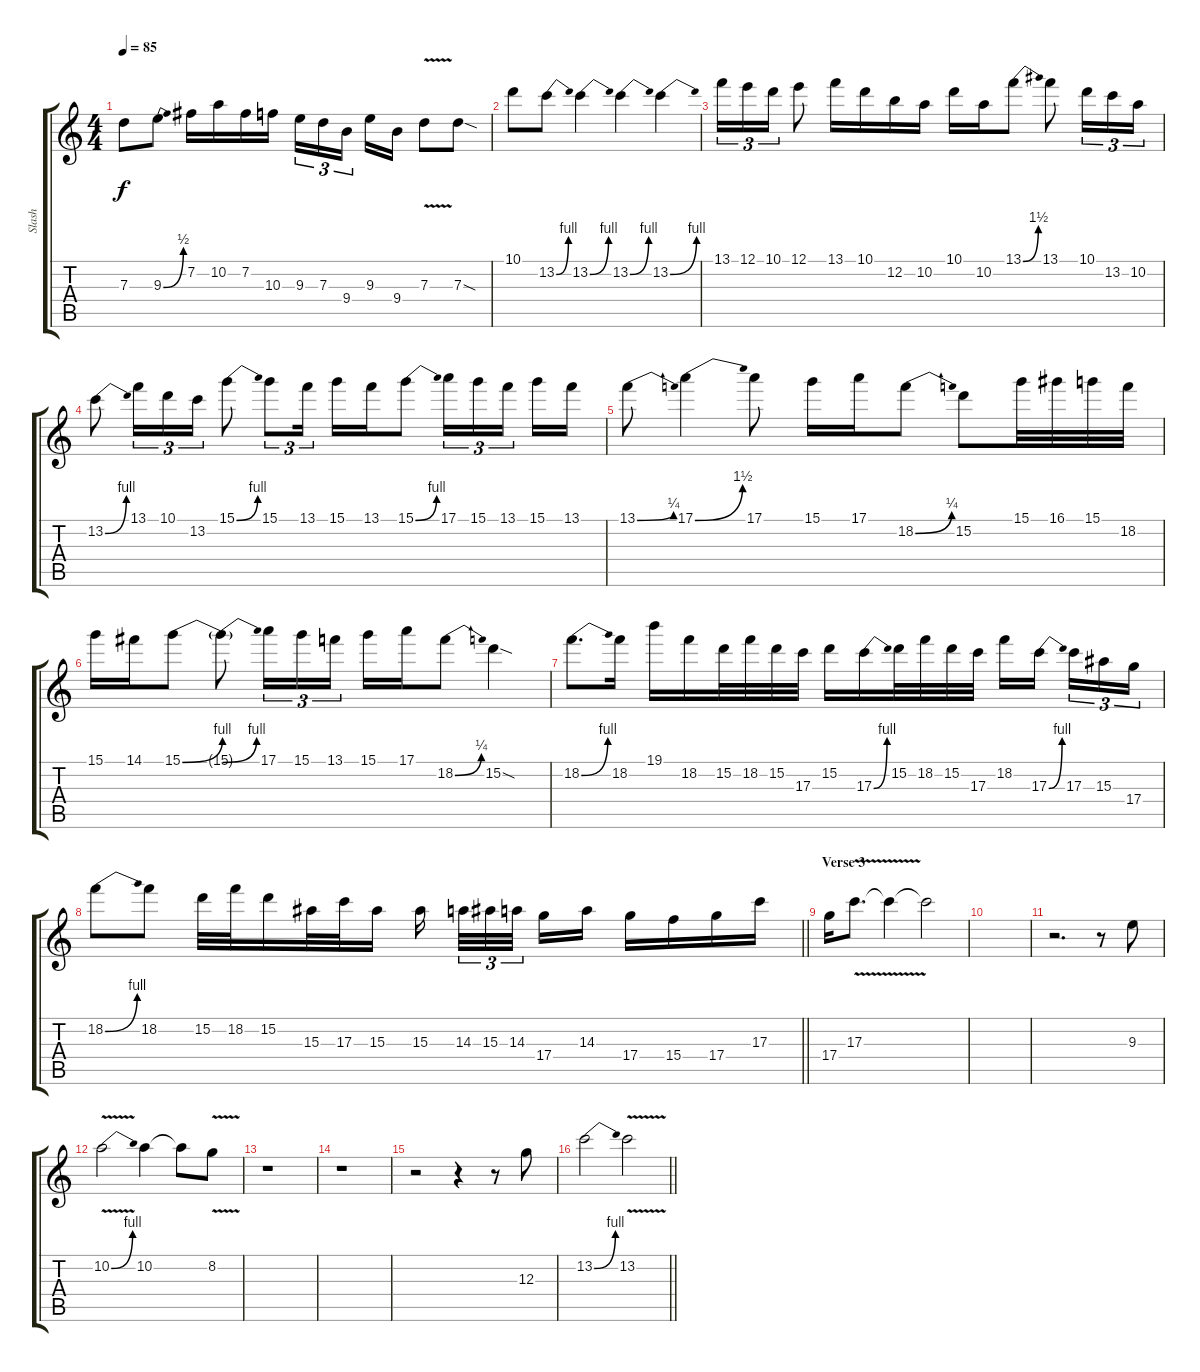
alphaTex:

\track ("Slash" "Slash") {instrument overdrivenguitar}
\staff {score tabs}
\tuning (E4 B3 G3 D3 A2 E2) {hide}
\ts (4 4)
\tempo 85
\clef g2
\ks c
7.3.8{dy f} 9.3{be (bend 0 0 60 2)}.8 7.2.16 10.2.16 7.2.16 10.3.16 9.3.16{tu (3 2)} 7.3.16{tu (3 2)} 9.4.16{tu (3 2) beam splitsecondary} 9.3.16 9.4.16 7.3{v}.8 7.3{sod}.8 |
10.1.8 13.2{be (bend 0 0 60 4)}.8 13.2{be (bend 0 0 60 4)}.4 13.2{be (bend 0 0 60 4)}.4 13.2{be (bend 0 0 60 4)}.4 |
13.1.16{tu (3 2)} 12.1.16{tu (3 2)} 10.1.16{tu (3 2)} 12.1.8 13.1.16 10.1.16 12.2.16 10.2.16 10.1.16 10.2.16 13.1{be (bend 0 0 60 6)}.8 13.1.8 10.1.16{tu (3 2)} 13.2.16{tu (3 2)} 10.2.16{tu (3 2)} |
13.2{be (bend 0 0 60 4)}.8 13.1.16{tu (3 2)} 10.1.16{tu (3 2)} 13.2.16{tu (3 2)} 15.1{be (bend 0 0 60 4)}.8 15.1.8{tu (3 2)} 13.1.16{tu (3 2)} 15.1.16 13.1.16 15.1{be (bend 0 0 60 4)}.8 17.1.16{tu (3 2)} 15.1.16{tu (3 2)} 13.1.16{tu (3 2) beam splitsecondary} 15.1.16 13.1.16 |
13.1{be (bend 0 0 60 1)}.8 17.1{be (bend 0 0 60 6)}.4 17.1.8 15.1.16 17.1.16 18.2{be (bend 0 0 60 1)}.8 15.2.8 15.1.32 16.1.32 15.1.32 18.2.32 |
15.1.16 14.1.16 15.1{be (bend 0 0 60 4)}.8 15.1{be (bend 0 0 60 4) t}.8 17.1.16{tu (3 2)} 15.1.16{tu (3 2)} 13.1.16{tu (3 2)} 15.1.16 17.1.16 18.2{be (bend 0 0 60 1)}.8 15.2{sod}.4 |
18.2{be (bend 0 0 60 4)}.8{d} 18.2.16 19.1.16 18.2.16 15.2.32 18.2.32 15.2.32 17.3.32 15.2.16 17.3{be (bend 0 0 60 4)}.16 15.2.32 18.2.32 15.2.32 17.3.32 18.2.16 17.3{be (bend 0 0 60 4)}.16{beam splitsecondary} 17.3.16{tu (3 2)} 15.3.16{tu (3 2)} 17.4.16{tu (3 2)} |
\barLineRight lightlight
18.2{be (bend 0 0 60 4)}.8 18.2.8 15.2.32 18.2.32 15.2.16 15.3.32 17.3.32 15.3.16 15.3.16{beam splitsecondary} 14.3.32{tu (3 2)} 15.3.32{tu (3 2)} 14.3.32{tu (3 2) beam splitsecondary} 17.4.16 14.3.16 17.4.16 15.4.16 17.4.16 17.3.16 |
\section ("" "Verse 3")
17.4.16 17.3{v}.8{d} 17.3{t}.4 17.3{t}.2 |
|
r.2{d} r.8 9.3.8 |
10.2{be (bend 0 0 60 4) v}.2 10.2.4 10.2{t}.8 8.2{v}.8 |
r.1 |
r.1 |
r.2 r.4 r.8 12.3.8 |
\barLineRight lightlight
13.2{be (bend 0 0 60 4)}.2 13.2{v}.2
